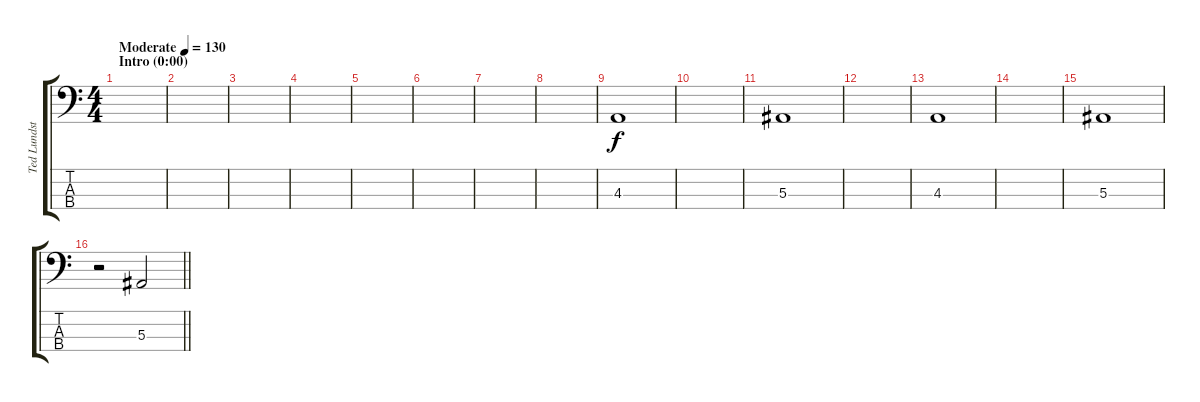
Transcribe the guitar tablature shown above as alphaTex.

\track ("Ted Lundström" "Ted Lundst") {instrument fretlessbass}
\staff {score tabs}
\tuning (Eb2 Bb1 F1 C1) {hide}
\ts (4 4)
\section ("" "Intro (0:00)")
\tempo (130 "Moderate")
\clef f4
\ks c
|
|
|
|
|
|
|
|
4.3.1 |
|
5.3.1 |
|
4.3.1 |
|
5.3.1 |
\barLineRight lightlight
r.2 5.3.2
